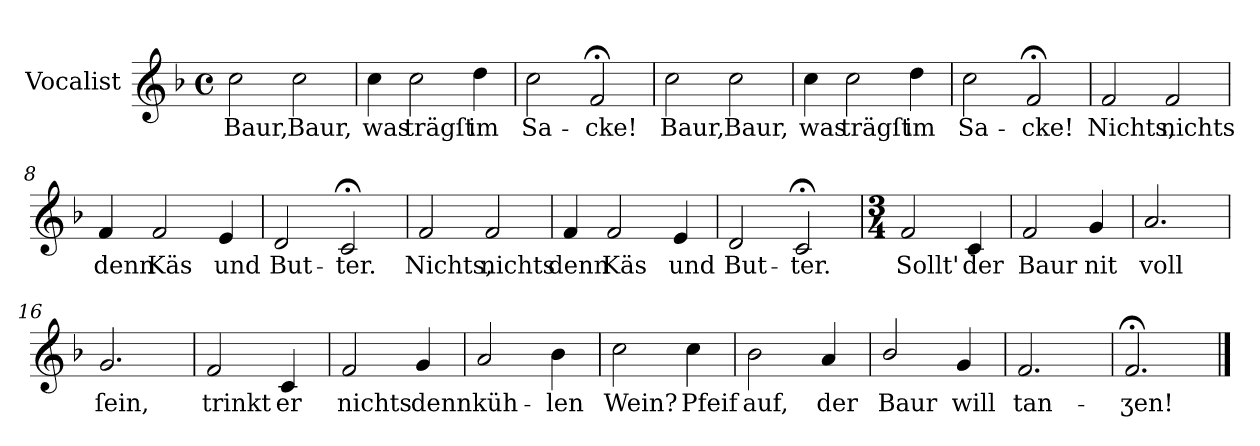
**kern	**text
*part1	*part1
*staff1	*staff1
*I"Vocalist	*
*k[b-]	*
*F:	*
*M4/4	*
*met(c)	*
=1	=1
2cc	Baur,
2cc	Baur,
=2	=2
4cc	was
2cc	trägſt
4dd	im
=3	=3
2cc	Sa-
2f;<	-cke!
=4	=4
2cc	Baur,
2cc	Baur,
=5	=5
4cc	was
2cc	trägſt
4dd	im
=6	=6
2cc	Sa-
2f;<	-cke!
=7	=7
2f	Nichts,
2f	nichts
=8	=8
4f	denn
2f	Käs
4e	und
=9	=9
2d	But-
2c;<	-ter.
=10	=10
2f	Nichts,
2f	nichts
=11	=11
4f	denn
2f	Käs
4e	und
=12	=12
2d	But-
2c;<	-ter.
=13	=13
*M3/4	*
2f	Sollt'
4c	der
=14	=14
2f	Baur
4g	nit
=15	=15
2.a	voll
=16	=16
2.g	ſein,
=17	=17
2f	trinkt
4c	er
=18	=18
2f	nichts
4g	denn
=19	=19
2a	küh-
4b-	-len
=20	=20
2cc	Wein?
4cc	Pfeif
=21	=21
2b-	auf,
4a	der
=22	=22
2b-/	Baur
4g	will
=23	=23
2.f	tan-
=24	=24
2.f;<	-ʒen!
==	==
*-	*-
